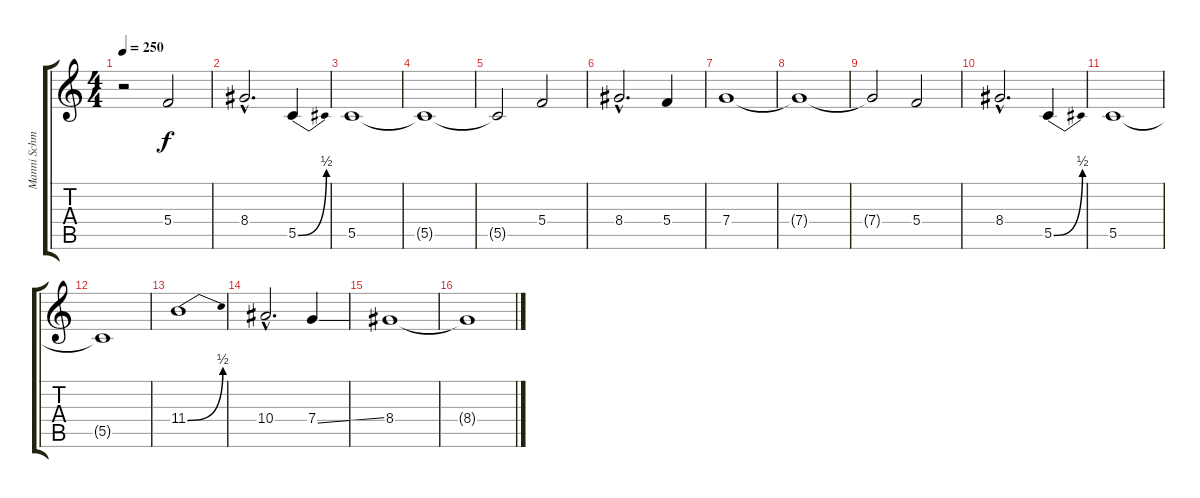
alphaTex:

\track ("Manni Schmidt (Solista 2)" "Manni Schm") {instrument distortionguitar}
\staff {score tabs}
\tuning (D4 A3 F3 C3 G2 D2) {hide}
\ts (4 4)
\tempo 250
\clef g2
\ks c
r.2{dy f} 5.4.2 |
8.4{hac}.2{d} 5.5{be (bend 0 0 60 2)}.4 |
5.5.1 |
5.5{t}.1 |
5.5{t}.2 5.4.2 |
8.4{hac}.2{d} 5.4.4 |
7.4.1 |
7.4{t}.1 |
7.4{t}.2 5.4.2 |
8.4{hac}.2{d} 5.5{be (bend 0 0 60 2)}.4 |
5.5.1 |
5.5{t}.1 |
11.4{be (bend 0 0 60 2)}.1 |
10.4{hac}.2{d} 7.4{ss}.4 |
8.4.1 |
8.4{t}.1
